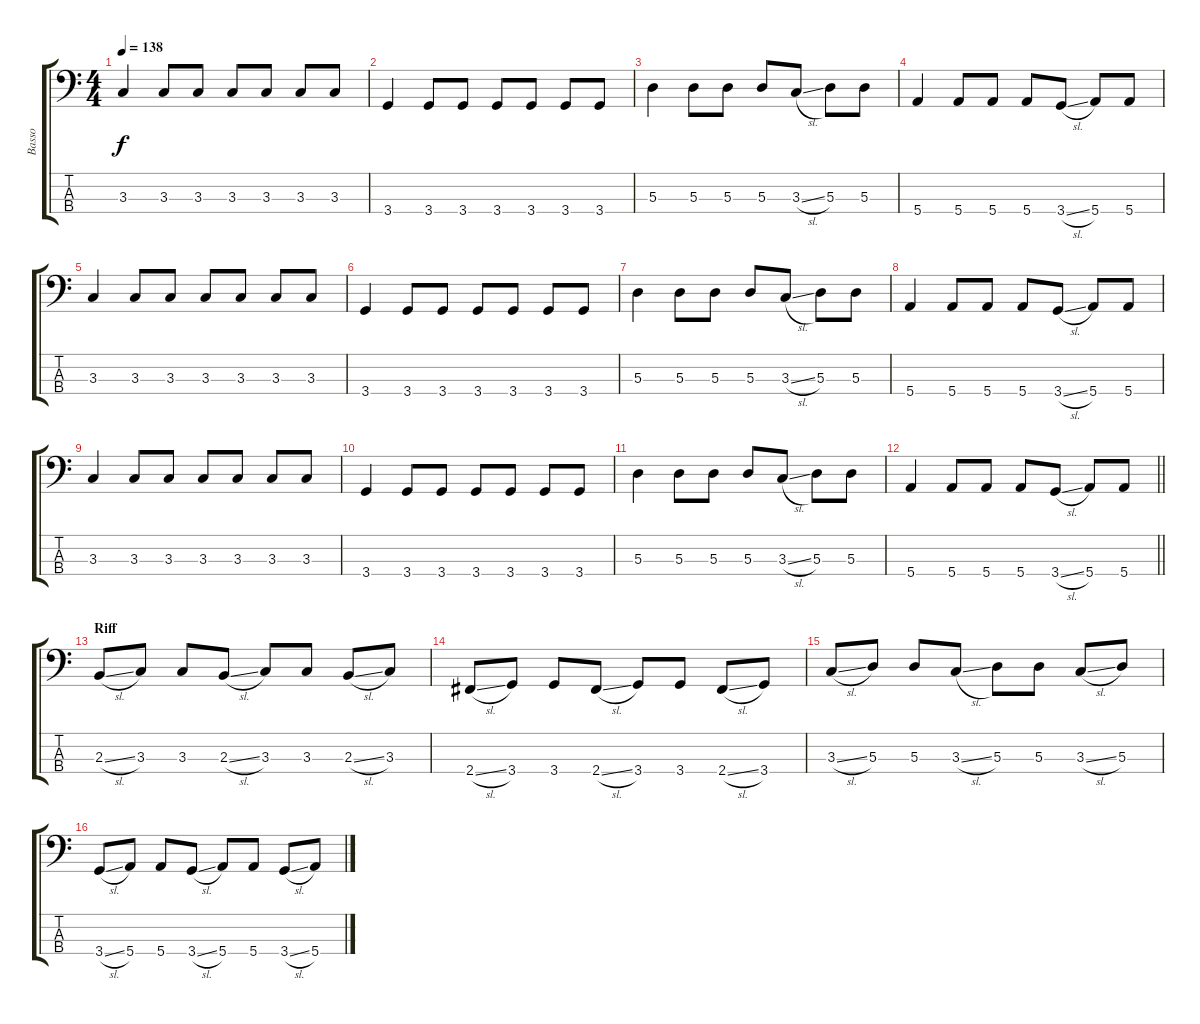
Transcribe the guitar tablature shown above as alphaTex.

\track ("Basso" "Basso") {instrument electricbasspick}
\staff {score tabs}
\tuning (G2 D2 A1 E1) {hide}
\ts (4 4)
\tempo 138
\clef f4
\ks c
3.3.4{dy f} 3.3.8 3.3.8 3.3.8 3.3.8 3.3.8 3.3.8 |
3.4.4 3.4.8 3.4.8 3.4.8 3.4.8 3.4.8 3.4.8 |
5.3.4 5.3.8 5.3.8 5.3.8 3.3{sl}.8 5.3.8 5.3.8 |
5.4.4 5.4.8 5.4.8 5.4.8 3.4{sl}.8 5.4.8 5.4.8 |
3.3.4 3.3.8 3.3.8 3.3.8 3.3.8 3.3.8 3.3.8 |
3.4.4 3.4.8 3.4.8 3.4.8 3.4.8 3.4.8 3.4.8 |
5.3.4 5.3.8 5.3.8 5.3.8 3.3{sl}.8 5.3.8 5.3.8 |
5.4.4 5.4.8 5.4.8 5.4.8 3.4{sl}.8 5.4.8 5.4.8 |
3.3.4 3.3.8 3.3.8 3.3.8 3.3.8 3.3.8 3.3.8 |
3.4.4 3.4.8 3.4.8 3.4.8 3.4.8 3.4.8 3.4.8 |
5.3.4 5.3.8 5.3.8 5.3.8 3.3{sl}.8 5.3.8 5.3.8 |
\barLineRight lightlight
5.4.4 5.4.8 5.4.8 5.4.8 3.4{sl}.8 5.4.8 5.4.8 |
\section ("" "Riff")
2.3{sl}.8 3.3.8 3.3.8 2.3{sl}.8 3.3.8 3.3.8 2.3{sl}.8 3.3.8 |
2.4{sl}.8 3.4.8 3.4.8 2.4{sl}.8 3.4.8 3.4.8 2.4{sl}.8 3.4.8 |
3.3{sl}.8 5.3.8 5.3.8 3.3{sl}.8 5.3.8 5.3.8 3.3{sl}.8 5.3.8 |
3.4{sl}.8 5.4.8 5.4.8 3.4{sl}.8 5.4.8 5.4.8 3.4{sl}.8 5.4.8
